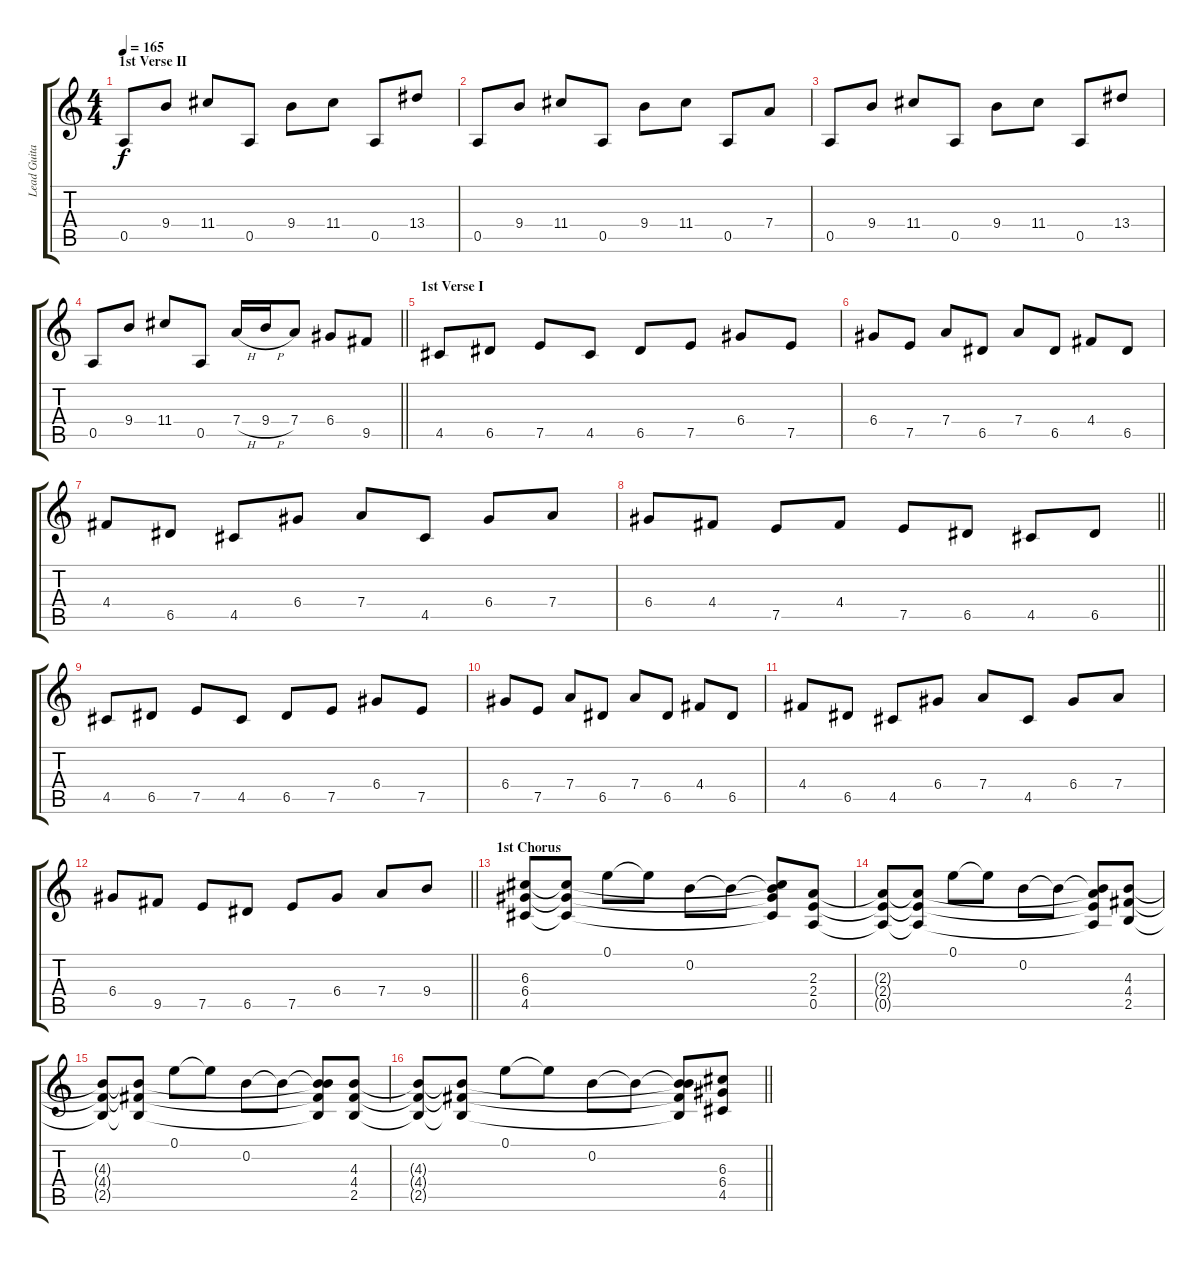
\track ("Lead Guitar" "Lead Guita") {instrument distortionguitar}
\staff {score tabs}
\tuning (E4 B3 G3 D3 A2 D2) {hide}
\ts (4 4)
\section ("" "1st Verse II")
\tempo 165
\clef g2
\ks c
0.5.8{dy f} 9.4.8 11.4.8 0.5.8 9.4.8 11.4.8 0.5.8 13.4.8 |
0.5.8 9.4.8 11.4.8 0.5.8 9.4.8 11.4.8 0.5.8 7.4.8 |
0.5.8 9.4.8 11.4.8 0.5.8 9.4.8 11.4.8 0.5.8 13.4.8 |
\barLineRight lightlight
0.5.8 9.4.8 11.4.8 0.5.8 7.4{h}.16 9.4{h}.16 7.4.8 6.4.8 9.5.8 |
\section ("" "1st Verse I")
4.5.8 6.5.8 7.5.8 4.5.8 6.5.8 7.5.8 6.4.8 7.5.8 |
6.4.8 7.5.8 7.4.8 6.5.8 7.4.8 6.5.8 4.4.8 6.5.8 |
4.4.8 6.5.8 4.5.8 6.4.8 7.4.8 4.5.8 6.4.8 7.4.8 |
\barLineRight lightlight
6.4.8 4.4.8 7.5.8 4.4.8 7.5.8 6.5.8 4.5.8 6.5.8 |
4.5.8 6.5.8 7.5.8 4.5.8 6.5.8 7.5.8 6.4.8 7.5.8 |
6.4.8 7.5.8 7.4.8 6.5.8 7.4.8 6.5.8 4.4.8 6.5.8 |
4.4.8 6.5.8 4.5.8 6.4.8 7.4.8 4.5.8 6.4.8 7.4.8 |
\barLineRight lightlight
6.4.8 9.5.8 7.5.8 6.5.8 7.5.8 6.4.8 7.4.8 9.4.8 |
\section ("" "1st Chorus")
(6.3 6.4 4.5).8 (6.3{t} 6.4{t} 4.5{t}).8 0.1.8 0.1{t}.8 0.2.8 0.2{t}.8 (0.2{t} 6.3{t} 6.4{t} 4.5{t}).8 (2.3 2.4 0.5).8 |
(2.3{t} 2.4{t} 0.5{t}).8 (2.3{t} 2.4{t} 0.5{t}).8 0.1.8 0.1{t}.8 0.2.8 0.2{t}.8 (0.2{t} 2.3{t} 2.4{t} 0.5{t}).8 (4.3 4.4 2.5).8 |
(4.3{t} 4.4{t} 2.5{t}).8 (4.3{t} 4.4{t} 2.5{t}).8 0.1.8 0.1{t}.8 0.2.8 0.2{t}.8 (0.2{t} 4.3{t} 4.4{t} 2.5{t}).8 (4.3 4.4 2.5).8 |
\barLineRight lightlight
(4.3{t} 4.4{t} 2.5{t}).8 (4.3{t} 4.4{t} 2.5{t}).8 0.1.8 0.1{t}.8 0.2.8 0.2{t}.8 (0.2{t} 4.3{t} 4.4{t} 2.5{t}).8 (6.3 6.4 4.5).8
